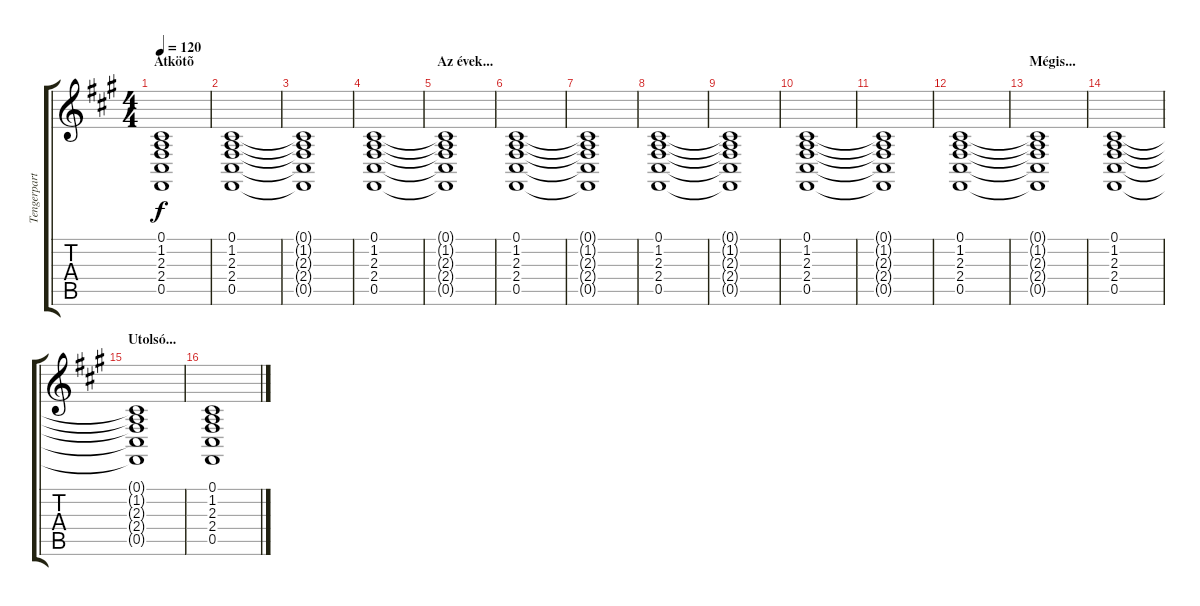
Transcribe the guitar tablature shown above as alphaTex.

\track ("Tengerpart" "Tengerpart") {instrument seashore}
\staff {score tabs}
\tuning (Db4 Ab3 E3 B2 Gb2 Db2) {hide}
\ts (4 4)
\section ("" "Átkötõ")
\tempo 120
\clef g2
\ks a
(0.1{t} 1.2{t} 2.3{t} 2.4{t} 0.5{t}).1{dy f} |
(0.1 1.2 2.3 2.4 0.5).1 |
(0.1{t} 1.2{t} 2.3{t} 2.4{t} 0.5{t}).1 |
(0.1 1.2 2.3 2.4 0.5).1 |
\section ("" "Az évek...")
(0.1{t} 1.2{t} 2.3{t} 2.4{t} 0.5{t}).1 |
(0.1 1.2 2.3 2.4 0.5).1 |
(0.1{t} 1.2{t} 2.3{t} 2.4{t} 0.5{t}).1 |
(0.1 1.2 2.3 2.4 0.5).1 |
(0.1{t} 1.2{t} 2.3{t} 2.4{t} 0.5{t}).1 |
(0.1 1.2 2.3 2.4 0.5).1 |
(0.1{t} 1.2{t} 2.3{t} 2.4{t} 0.5{t}).1 |
(0.1 1.2 2.3 2.4 0.5).1 |
\section ("" "Mégis...")
(0.1{t} 1.2{t} 2.3{t} 2.4{t} 0.5{t}).1 |
(0.1 1.2 2.3 2.4 0.5).1 |
\section ("" "Utolsó...")
(0.1{t} 1.2{t} 2.3{t} 2.4{t} 0.5{t}).1 |
(0.1 1.2 2.3 2.4 0.5).1
